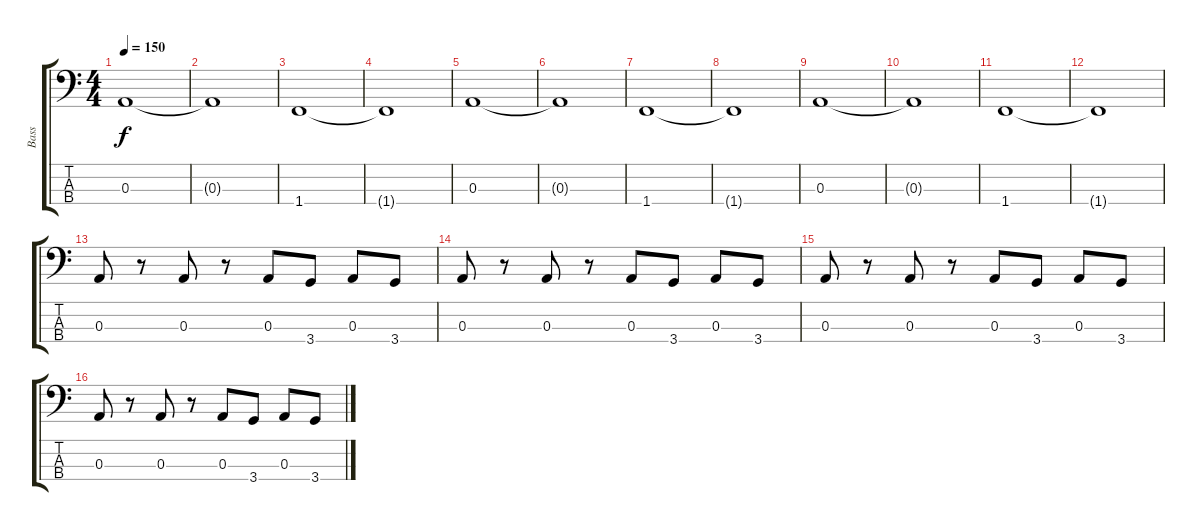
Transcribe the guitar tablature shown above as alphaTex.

\track ("Bass" "Bass") {instrument electricbassfinger}
\staff {score tabs}
\tuning (G2 D2 A1 E1) {hide}
\ts (4 4)
\tempo 150
\clef f4
\ks c
0.3.1{dy f} |
0.3{t}.1 |
1.4.1 |
1.4{t}.1 |
0.3.1 |
0.3{t}.1 |
1.4.1 |
1.4{t}.1 |
0.3.1 |
0.3{t}.1 |
1.4.1 |
1.4{t}.1 |
0.3.8 r.8 0.3.8 r.8 0.3.8 3.4.8 0.3.8 3.4.8 |
0.3.8 r.8 0.3.8 r.8 0.3.8 3.4.8 0.3.8 3.4.8 |
0.3.8 r.8 0.3.8 r.8 0.3.8 3.4.8 0.3.8 3.4.8 |
0.3.8 r.8 0.3.8 r.8 0.3.8 3.4.8 0.3.8 3.4.8
